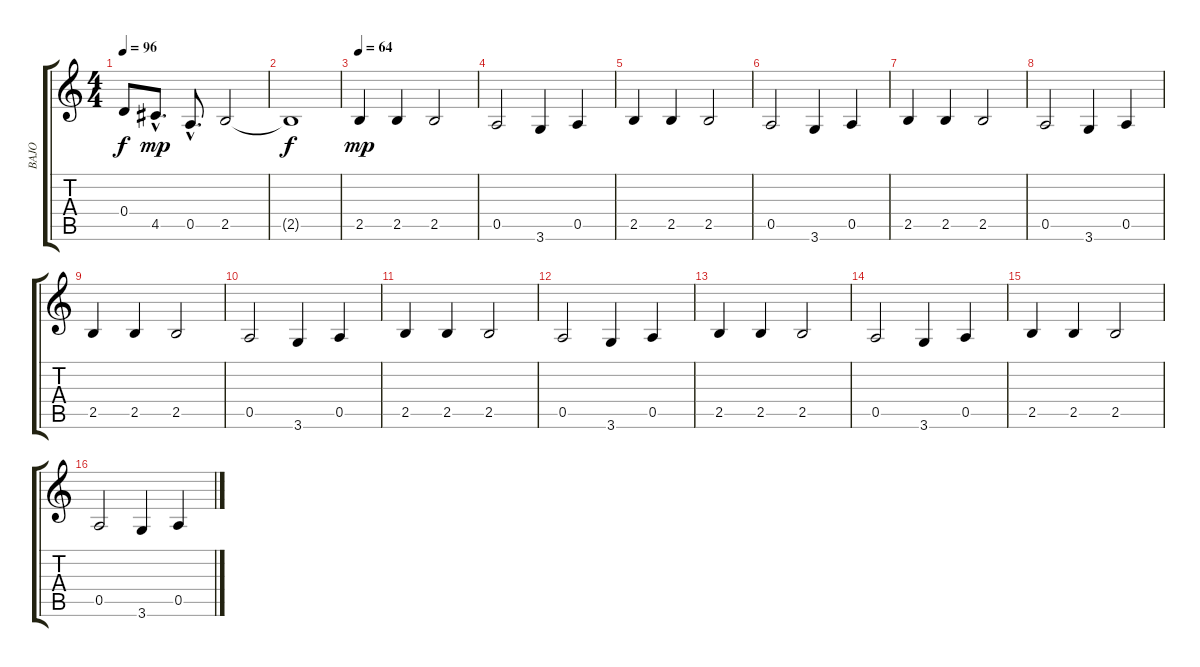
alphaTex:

\track ("BAJO" "BAJO") {instrument electricbassfinger}
\staff {score tabs}
\tuning (E4 B3 G3 D3 A2 E2) {hide}
\ts (4 4)
\tempo 96
\clef g2
\ks c
0.4{t}.8{dy f} 4.5{hac}.8{d dy mp} 0.5{hac}.8{d} 2.5.2 |
2.5{t}.1{dy f} |
\tempo 64
2.5.4{dy mp} 2.5.4 2.5.2 |
0.5.2 3.6.4 0.5.4 |
2.5.4 2.5.4 2.5.2 |
0.5.2 3.6.4 0.5.4 |
2.5.4 2.5.4 2.5.2 |
0.5.2 3.6.4 0.5.4 |
2.5.4 2.5.4 2.5.2 |
0.5.2 3.6.4 0.5.4 |
2.5.4 2.5.4 2.5.2 |
0.5.2 3.6.4 0.5.4 |
2.5.4 2.5.4 2.5.2 |
0.5.2 3.6.4 0.5.4 |
2.5.4 2.5.4 2.5.2 |
0.5.2 3.6.4 0.5.4
